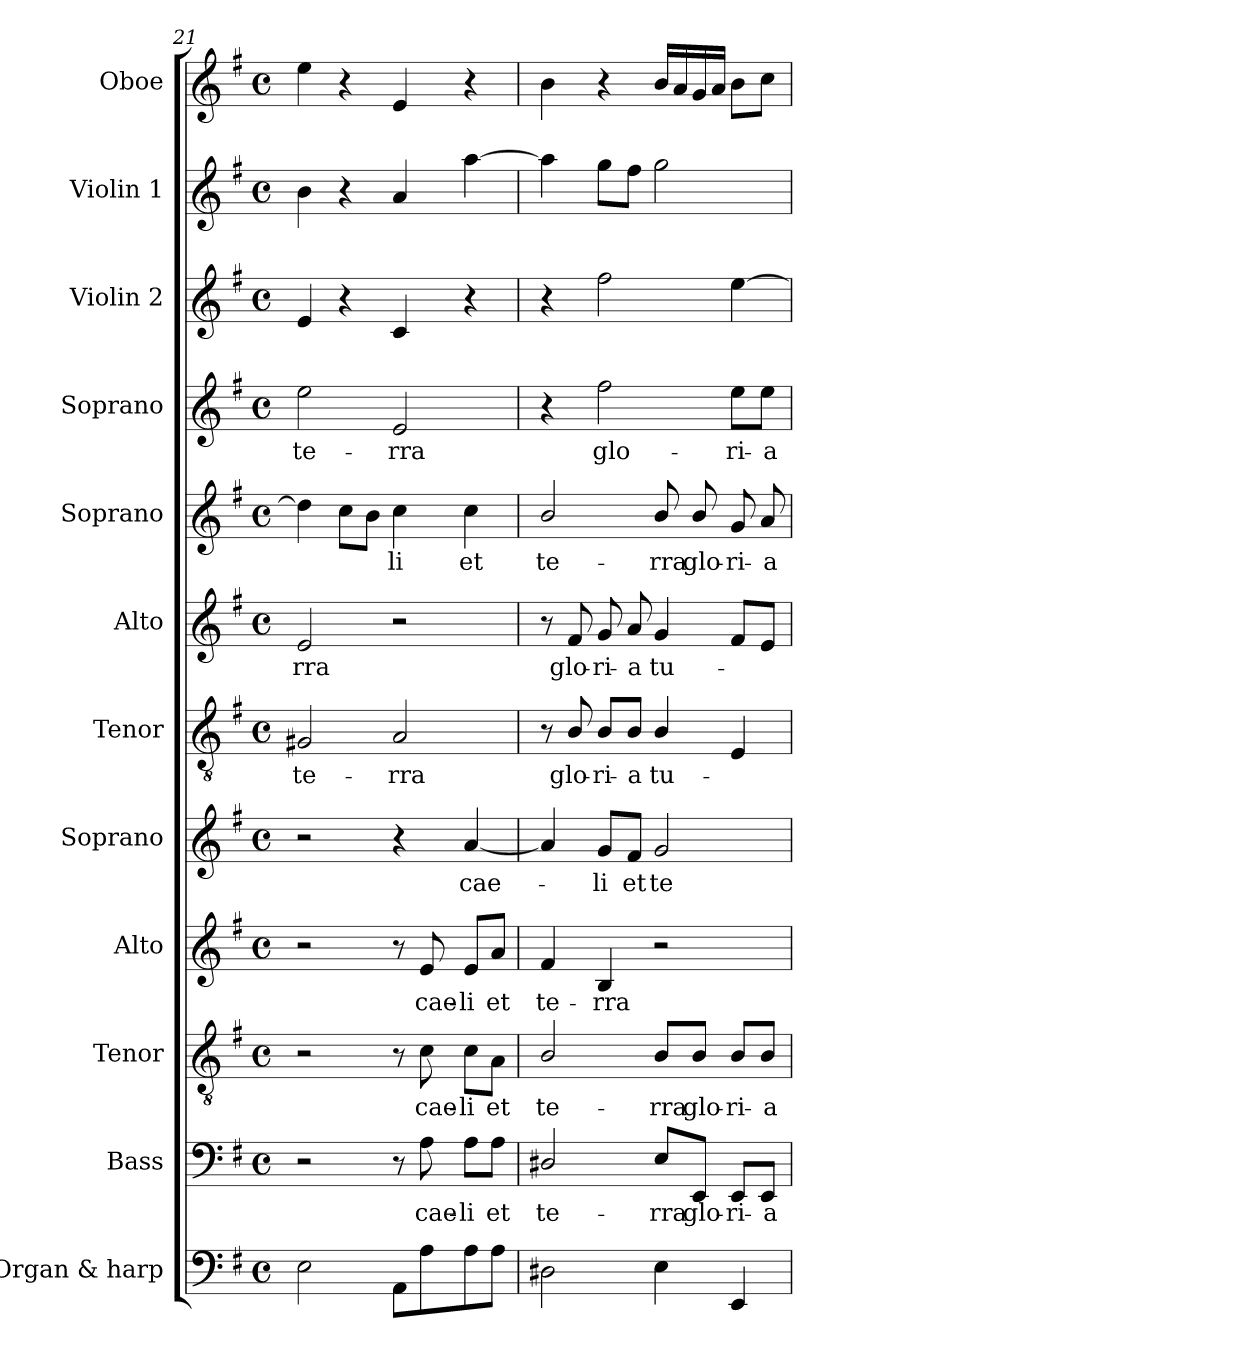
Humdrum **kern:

**kern	**kern	**text	**kern	**text	**kern	**text	**kern	**text	**kern	**text	**kern	**text	**kern	**text	**kern	**text	**kern	**kern	**kern
*part12	*part11	*part11	*part10	*part10	*part9	*part9	*part8	*part8	*part7	*part7	*part6	*part6	*part5	*part5	*part4	*part4	*part3	*part2	*part1
*staff12	*staff11	*staff11	*staff10	*staff10	*staff9	*staff9	*staff8	*staff8	*staff7	*staff7	*staff6	*staff6	*staff5	*staff5	*staff4	*staff4	*staff3	*staff2	*staff1
*I"Organ & harp	*I"Bass	*	*I"Tenor	*	*I"Alto	*	*I"Soprano	*	*I"Tenor	*	*I"Alto	*	*I"Soprano	*	*I"Soprano	*	*I"Violin 2	*I"Violin 1	*I"Oboe
*I'Org. & H.	*I'B.	*	*I'T.	*	*I'A.	*	*I'S.	*	*I'T.	*	*I'A.	*	*I'S.	*	*I'S.	*	*I'Vln. 2	*I'Vln. 1	*I'Ob.
*clefF4	*clefF4	*	*clefGv2	*	*clefG2	*	*clefG2	*	*clefGv2	*	*clefG2	*	*clefG2	*	*clefG2	*	*clefG2	*clefG2	*clefG2
*	*	*	*ITrd7c12	*	*	*	*	*	*ITrd7c12	*	*	*	*	*	*	*	*	*	*
*k[f#]	*k[f#]	*	*k[f#]	*	*k[f#]	*	*k[f#]	*	*k[f#]	*	*k[f#]	*	*k[f#]	*	*k[f#]	*	*k[f#]	*k[f#]	*k[f#]
*G:	*G:	*	*G:	*	*G:	*	*G:	*	*G:	*	*G:	*	*G:	*	*G:	*	*G:	*G:	*G:
*M4/4	*M4/4	*	*M4/4	*	*M4/4	*	*M4/4	*	*M4/4	*	*M4/4	*	*M4/4	*	*M4/4	*	*M4/4	*M4/4	*M4/4
*met(c)	*met(c)	*	*met(c)	*	*met(c)	*	*met(c)	*	*met(c)	*	*met(c)	*	*met(c)	*	*met(c)	*	*met(c)	*met(c)	*met(c)
=21	=21	=21	=21	=21	=21	=21	=21	=21	=21	=21	=21	=21	=21	=21	=21	=21	=21	=21	=21
!	!	!	!	!	!	!	!	!	!	!LO:LY:b:color=#000000	!	!	!	!	!	!	!	!	!
!	!	!	!	!	!	!	!	!	!	!	!	!LO:LY:b:color=#000000	!	!	!	!	!	!	!
!	!	!	!	!	!	!	!	!	!	!	!	!	!	!	!	!LO:LY:b:color=#000000	!	!	!
2Ei\	2r	.	2r	.	2r	.	2r	.	2GG#Xi/	te-	2ei/	-rra	4ddi\]	.	2eei\	te-	4ei/	4bi\	4eei\
.	.	.	.	.	.	.	.	.	.	.	.	.	8cci\L	.	.	.	4r	4r	4r
.	.	.	.	.	.	.	.	.	.	.	.	.	8bi\J	.	.	.	.	.	.
!	!	!	!	!	!	!	!	!	!	!LO:LY:b:color=#000000	!	!	!	!	!	!	!	!	!
!	!	!	!	!	!	!	!	!	!	!	!	!	!	!LO:LY:b:color=#000000	!	!	!	!	!
!	!	!	!	!	!	!	!	!	!	!	!	!	!	!	!	!LO:LY:b:color=#000000	!	!	!
8AAi\L	8r	.	8r	.	8r	.	4r	.	2AAi/	-rra	2r	.	4cci\	-li	2ei/	-rra	4ci/	4ai/	4ei/
!	!	!LO:LY:b:color=#000000	!	!	!	!	!	!	!	!	!	!	!	!	!	!	!	!	!
!	!	!	!	!LO:LY:b:color=#000000	!	!	!	!	!	!	!	!	!	!	!	!	!	!	!
!	!	!	!	!	!	!LO:LY:b:color=#000000	!	!	!	!	!	!	!	!	!	!	!	!	!
8Ai\	8Ai\	cae-	8Ci\	cae-	8ei/	cae-	.	.	.	.	.	.	.	.	.	.	.	.	.
!	!	!LO:LY:b:color=#000000	!	!	!	!	!	!	!	!	!	!	!	!	!	!	!	!	!
!	!	!	!	!LO:LY:b:color=#000000	!	!	!	!	!	!	!	!	!	!	!	!	!	!	!
!	!	!	!	!	!	!LO:LY:b:color=#000000	!	!	!	!	!	!	!	!	!	!	!	!	!
!	!	!	!	!	!	!	!	!LO:LY:b:color=#000000	!	!	!	!	!	!	!	!	!	!	!
!	!	!	!	!	!	!	!	!	!	!	!	!	!	!LO:LY:b:color=#000000	!	!	!	!	!
8Ai\	8Ai\L	-li	8Ci\L	-li	8ei/L	-li	[4ai/	cae-	.	.	.	.	4cci\	et	.	.	4r	[4aai\	4r
!	!	!LO:LY:b:color=#000000	!	!	!	!	!	!	!	!	!	!	!	!	!	!	!	!	!
!	!	!	!	!LO:LY:b:color=#000000	!	!	!	!	!	!	!	!	!	!	!	!	!	!	!
!	!	!	!	!	!	!LO:LY:b:color=#000000	!	!	!	!	!	!	!	!	!	!	!	!	!
8Ai\J	8Ai\J	et	8AAi\J	et	8ai/J	et	.	.	.	.	.	.	.	.	.	.	.	.	.
!!LO:PB:g=z
=22	=22	=22	=22	=22	=22	=22	=22	=22	=22	=22	=22	=22	=22	=22	=22	=22	=22	=22	=22
!	!	!LO:LY:b:color=#000000	!	!	!	!	!	!	!	!	!	!	!	!	!	!	!	!	!
!	!	!	!	!LO:LY:b:color=#000000	!	!	!	!	!	!	!	!	!	!	!	!	!	!	!
!	!	!	!	!	!	!LO:LY:b:color=#000000	!	!	!	!	!	!	!	!	!	!	!	!	!
!	!	!	!	!	!	!	!	!	!	!	!	!	!	!LO:LY:b:color=#000000	!	!	!	!	!
2D#Xi\	2D#Xi/	te-	2BBi/	te-	4f#i/	te-	4ai/]	.	8r	.	8r	.	2bi/	te-	4r	.	4r	4aai\]	4bi\
!	!	!	!	!	!	!	!	!	!	!LO:LY:b:color=#000000	!	!	!	!	!	!	!	!	!
!	!	!	!	!	!	!	!	!	!	!	!	!LO:LY:b:color=#000000	!	!	!	!	!	!	!
.	.	.	.	.	.	.	.	.	8BBi/	glo-	8f#i/	glo-	.	.	.	.	.	.	.
!	!	!	!	!	!	!LO:LY:b:color=#000000	!	!	!	!	!	!	!	!	!	!	!	!	!
!	!	!	!	!	!	!	!	!LO:LY:b:color=#000000	!	!	!	!	!	!	!	!	!	!	!
!	!	!	!	!	!	!	!	!	!	!LO:LY:b:color=#000000	!	!	!	!	!	!	!	!	!
!	!	!	!	!	!	!	!	!	!	!	!	!LO:LY:b:color=#000000	!	!	!	!	!	!	!
!	!	!	!	!	!	!	!	!	!	!	!	!	!	!	!	!LO:LY:b:color=#000000	!	!	!
.	.	.	.	.	4Bi/	-rra	8gi/L	-li	8BBi/L	-ri-	8gi/	-ri-	.	.	2ff#i\	glo-	2ff#i\	8ggi\L	4r
!	!	!	!	!	!	!	!	!LO:LY:b:color=#000000	!	!	!	!	!	!	!	!	!	!	!
!	!	!	!	!	!	!	!	!	!	!LO:LY:b:color=#000000	!	!	!	!	!	!	!	!	!
!	!	!	!	!	!	!	!	!	!	!	!	!LO:LY:b:color=#000000	!	!	!	!	!	!	!
.	.	.	.	.	.	.	8f#i/J	et	8BBi/J	-a	8ai/	-a	.	.	.	.	.	8ff#i\J	.
!	!	!LO:LY:b:color=#000000	!	!	!	!	!	!	!	!	!	!	!	!	!	!	!	!	!
!	!	!	!	!LO:LY:b:color=#000000	!	!	!	!	!	!	!	!	!	!	!	!	!	!	!
!	!	!	!	!	!	!	!	!LO:LY:b:color=#000000	!	!	!	!	!	!	!	!	!	!	!
!	!	!	!	!	!	!	!	!	!	!LO:LY:b:color=#000000	!	!	!	!	!	!	!	!	!
!	!	!	!	!	!	!	!	!	!	!	!	!LO:LY:b:color=#000000	!	!	!	!	!	!	!
!	!	!	!	!	!	!	!	!	!	!	!	!	!	!LO:LY:b:color=#000000	!	!	!	!	!
4Ei\	8Ei/L	-rra	8BBi/L	-rra	2r	.	2gi/	te-	4BBi/	tu-	4gi/	tu-	8bi/	-rra	.	.	.	2ggi\	16bi/LL
.	.	.	.	.	.	.	.	.	.	.	.	.	.	.	.	.	.	.	16ai/
!	!	!LO:LY:b:color=#000000	!	!	!	!	!	!	!	!	!	!	!	!	!	!	!	!	!
!	!	!	!	!LO:LY:b:color=#000000	!	!	!	!	!	!	!	!	!	!	!	!	!	!	!
!	!	!	!	!	!	!	!	!	!	!	!	!	!	!LO:LY:b:color=#000000	!	!	!	!	!
.	8EEi/J	glo-	8BBi/J	glo-	.	.	.	.	.	.	.	.	8bi/	glo-	.	.	.	.	16gi/
.	.	.	.	.	.	.	.	.	.	.	.	.	.	.	.	.	.	.	16ai/JJ
!	!	!LO:LY:b:color=#000000	!	!	!	!	!	!	!	!	!	!	!	!	!	!	!	!	!
!	!	!	!	!LO:LY:b:color=#000000	!	!	!	!	!	!	!	!	!	!	!	!	!	!	!
!	!	!	!	!	!	!	!	!	!	!	!	!	!	!LO:LY:b:color=#000000	!	!	!	!	!
!	!	!	!	!	!	!	!	!	!	!	!	!	!	!	!	!LO:LY:b:color=#000000	!	!	!
4EEi/	8EEi/L	-ri-	8BBi/L	-ri-	.	.	.	.	4EEi/	.	8f#i/L	.	8gi/	-ri-	8eei\L	-ri-	[4eei\	.	8bi\L
!	!	!LO:LY:b:color=#000000	!	!	!	!	!	!	!	!	!	!	!	!	!	!	!	!	!
!	!	!	!	!LO:LY:b:color=#000000	!	!	!	!	!	!	!	!	!	!	!	!	!	!	!
!	!	!	!	!	!	!	!	!	!	!	!	!	!	!LO:LY:b:color=#000000	!	!	!	!	!
!	!	!	!	!	!	!	!	!	!	!	!	!	!	!	!	!LO:LY:b:color=#000000	!	!	!
.	8EEi/J	-a	8BBi/J	-a	.	.	.	.	.	.	8ei/J	.	8ai/	-a	8eei\J	-a	.	.	8cci\J
=	=	=	=	=	=	=	=	=	=	=	=	=	=	=	=	=	=	=	=
*-	*-	*-	*-	*-	*-	*-	*-	*-	*-	*-	*-	*-	*-	*-	*-	*-	*-	*-	*-
